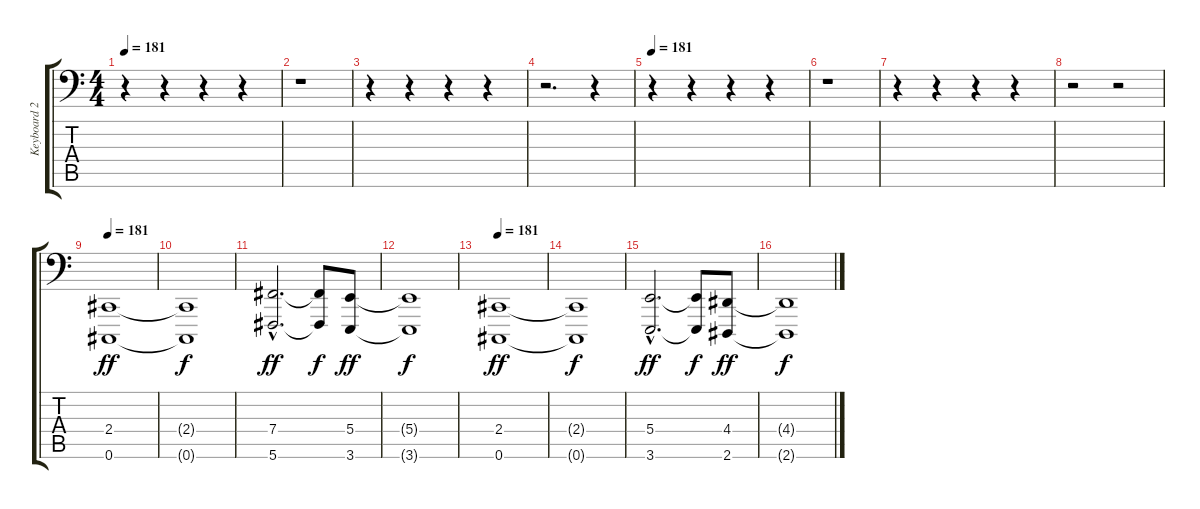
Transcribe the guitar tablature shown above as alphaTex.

\track ("Keyboard 2" "Keyboard 2") {instrument stringensemble1}
\staff {score tabs}
\tuning (Db3 Ab2 E2 B1 Gb1 Db1) {hide}
\ts (4 4)
\tempo 181
\clef f4
\ks c
r.4{dy f} r.4 r.4 r.4 |
r.1 |
r.4 r.4 r.4 r.4 |
r.2{d} r.4 |
\tempo 181
r.4 r.4 r.4 r.4 |
r.1 |
r.4 r.4 r.4 r.4 |
r.2 r.2 |
\tempo 181
(2.4 0.6).1{dy ff instrument stringensemble1} |
(2.4{t} 0.6{t}).1{dy f} |
(7.4{hac} 5.6{hac}).2{d dy ff} (7.4{t} 5.6{t}).8{dy f} (5.4 3.6).8{dy ff} |
(5.4{t} 3.6{t}).1{dy f} |
\tempo 181
(2.4 0.6).1{dy ff} |
(2.4{t} 0.6{t}).1{dy f} |
(5.4{hac} 3.6{hac}).2{d dy ff} (5.4{t} 3.6{t}).8{dy f} (4.4 2.6).8{dy ff} |
(4.4{t} 2.6{t}).1{dy f}
